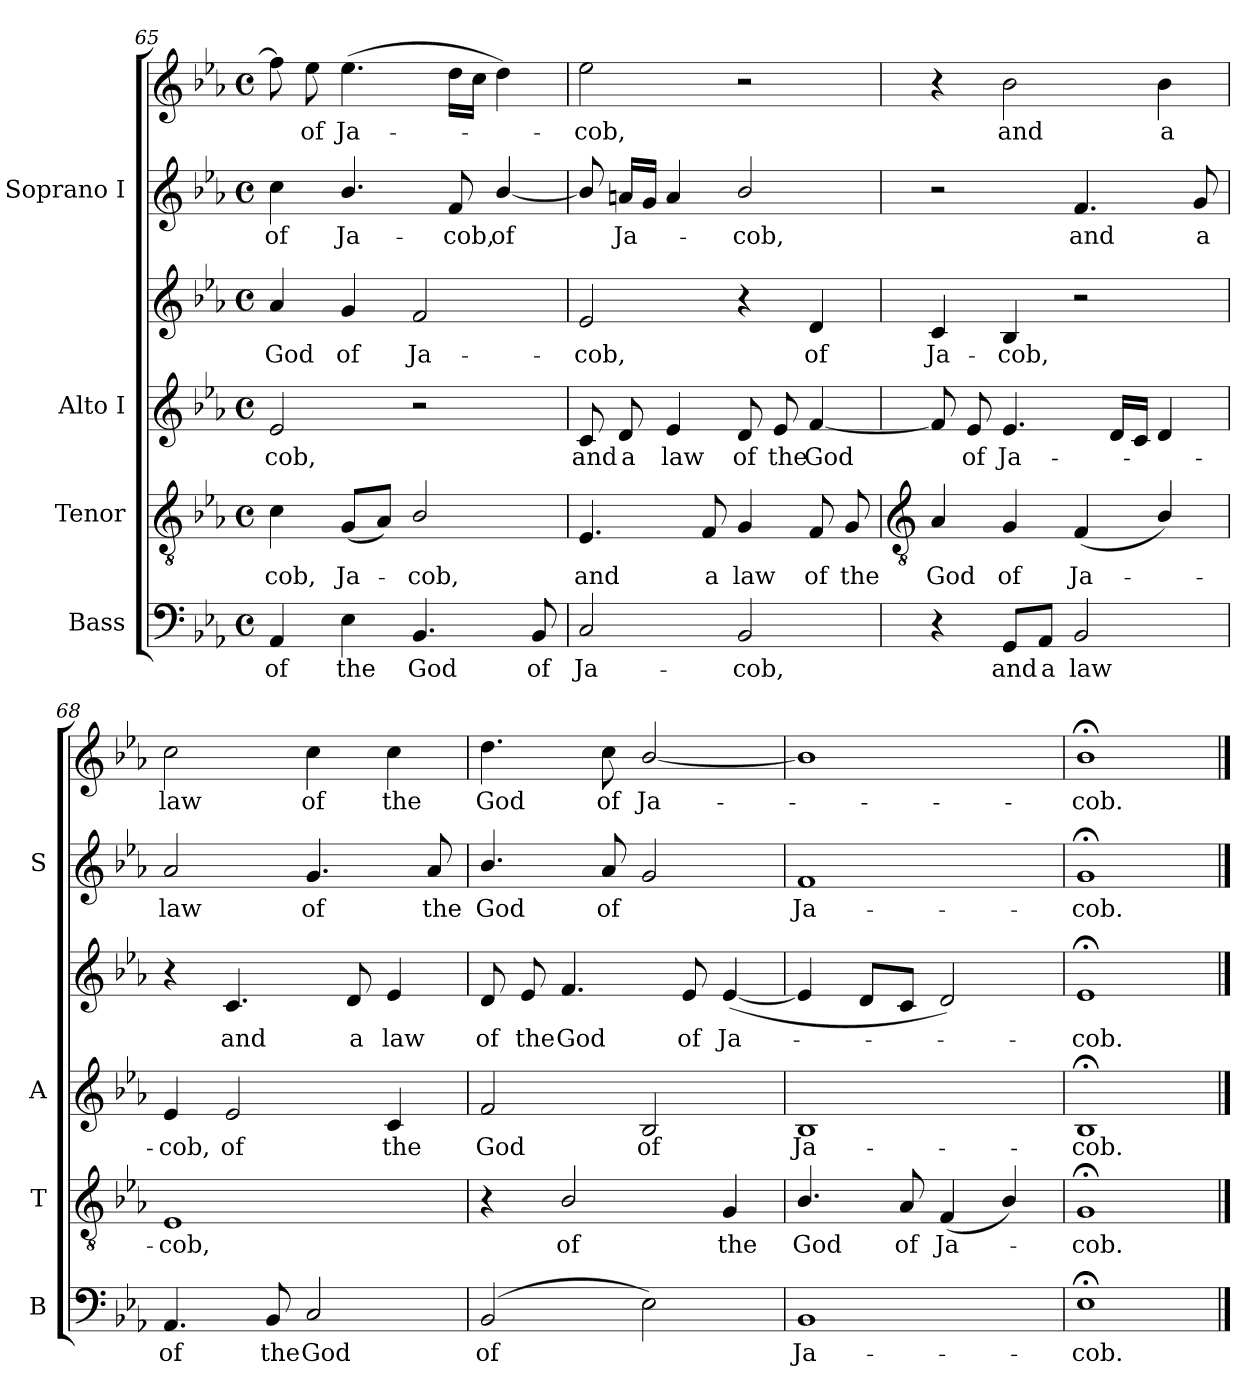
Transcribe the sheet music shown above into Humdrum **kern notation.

**kern	**text	**kern	**text	**kern	**text	**kern	**text	**kern	**text	**kern	**text
*part4	*part4	*part3	*part3	*part2	*part2	*part2	*part2	*part1	*part1	*part1	*part1
*staff6	*staff6	*staff5	*staff5	*staff4	*staff4	*staff3	*staff3	*staff2	*staff2	*staff1	*staff1
*I"Bass	*	*I"Tenor	*	*I"Alto I	*	*	*	*I"Soprano I	*	*	*
*I'B	*	*I'T	*	*I'A	*	*	*	*I'S	*	*	*
*clefF4	*	*clefGv2	*	*clefG2	*	*clefG2	*	*clefG2	*	*clefG2	*
*k[b-e-a-]	*	*k[b-e-a-]	*	*k[b-e-a-]	*	*k[b-e-a-]	*	*k[b-e-a-]	*	*k[b-e-a-]	*
*E-:	*	*E-:	*	*E-:	*	*E-:	*	*E-:	*	*E-:	*
*M4/4	*	*M4/4	*	*M4/4	*	*M4/4	*	*M4/4	*	*M4/4	*
*met(c)	*	*met(c)	*	*met(c)	*	*met(c)	*	*met(c)	*	*met(c)	*
=65	=65	=65	=65	=65	=65	=65	=65	=65	=65	=65	=65
!	!LO:LY:b	!	!LO:LY:b	!	!LO:LY:b	!	!LO:LY:b	!	!LO:LY:b	!	!
4AA-	of	4c	-cob,	2e-	-cob,	4a-	-God	4cc	of	8ff]	.
!	!	!	!	!	!	!	!	!	!	!	!LO:LY:b
.	.	.	.	.	.	.	.	.	.	8ee-	of
!	!LO:LY:b	!	!LO:LY:b	!	!	!	!LO:LY:b	!	!LO:LY:b	!	!LO:LY:b
4E-	the	(<8GL	Ja-	.	.	4g	of	4.b-/	Ja-	(>4.ee-	Ja-
.	.	8A-J)	.	.	.	.	.	.	.	.	.
!	!LO:LY:b	!	!LO:LY:b	!	!	!	!LO:LY:b	!	!	!	!
4.BB-	God	2B-/	cob,	2r	.	2f	Ja-	.	.	.	.
!	!	!	!	!	!	!	!	!	!LO:LY:b	!	!
.	.	.	.	.	.	.	.	8f	-cob,	16ddLL	.
.	.	.	.	.	.	.	.	.	.	16ccJJ	.
!	!	!	!	!	!	!	!	!	!LO:LY:b	!	!
.	.	.	.	.	.	.	.	[4b-/	of	4dd)	.
!	!LO:LY:b	!	!	!	!	!	!	!	!	!	!
8BB-	of	.	.	.	.	.	.	.	.	.	.
=66	=66	=66	=66	=66	=66	=66	=66	=66	=66	=66	=66
!	!LO:LY:b	!	!LO:LY:b	!	!LO:LY:b	!	!LO:LY:b	!	!	!	!LO:LY:b
2C	Ja-	4.E-	and	8c	and	2e-	cob,	8b-/]	.	2ee-	cob,
!	!	!	!	!	!LO:LY:b	!	!	!	!LO:LY:b	!	!
.	.	.	.	8d	a	.	.	16anLL	Ja-	.	.
.	.	.	.	.	.	.	.	16gJJ	.	.	.
!	!	!	!	!	!LO:LY:b	!	!	!	!	!	!
.	.	.	.	4e-	law	.	.	4a	.	.	.
!	!	!	!LO:LY:b	!	!	!	!	!	!	!	!
.	.	8F	a	.	.	.	.	.	.	.	.
!	!LO:LY:b	!	!LO:LY:b	!	!LO:LY:b	!	!	!	!LO:LY:b	!	!
2BB-	-cob,	4G	law	8d	of	4r	.	2b-/	cob,	2r	.
!	!	!	!	!	!LO:LY:b	!	!	!	!	!	!
.	.	.	.	8e-	the	.	.	.	.	.	.
!	!	!	!LO:LY:b	!	!LO:LY:b	!	!LO:LY:b	!	!	!	!
.	.	8F	of	[4f	God	4d	of	.	.	.	.
!	!	!	!LO:LY:b	!	!	!	!	!	!	!	!
.	.	8G	the	.	.	.	.	.	.	.	.
!!LO:LB:g=z
=67	=67	=67	=67	=67	=67	=67	=67	=67	=67	=67	=67
*	*	*clefGv2	*	*	*	*	*	*	*	*	*
!	!	!	!LO:LY:b	!	!	!	!LO:LY:b	!	!	!	!
4r	.	4A-	God	8f]	.	4c	Ja-	2r	.	4r	.
!	!	!	!	!	!LO:LY:b	!	!	!	!	!	!
.	.	.	.	8e-	of	.	.	.	.	.	.
!	!LO:LY:b	!	!LO:LY:b	!	!LO:LY:b	!	!LO:LY:b	!	!	!	!LO:LY:b
8GG/L	and	4G	of	4.e-	Ja-	4B-	-cob,	.	.	2b-	and
!	!LO:LY:b	!	!	!	!	!	!	!	!	!	!
8AA-/J	a	.	.	.	.	.	.	.	.	.	.
!	!LO:LY:b	!	!LO:LY:b	!	!	!	!	!	!LO:LY:b	!	!
2BB-	law	(<4F	Ja-	.	.	2r	.	4.f	and	.	.
.	.	.	.	16dLL	.	.	.	.	.	.	.
.	.	.	.	16cJJ	.	.	.	.	.	.	.
!	!	!	!	!	!	!	!	!	!	!	!LO:LY:b
.	.	4B-/)	.	4d	.	.	.	.	.	4b-	a
!	!	!	!	!	!	!	!	!	!LO:LY:b	!	!
.	.	.	.	.	.	.	.	8g	a	.	.
=68	=68	=68	=68	=68	=68	=68	=68	=68	=68	=68	=68
!	!LO:LY:b	!	!LO:LY:b	!	!LO:LY:b	!	!	!	!LO:LY:b	!	!LO:LY:b
4.AA-	of	1E-	cob,	4e-	cob,	4r	.	2a-	law	2cc	law
!	!	!	!	!	!LO:LY:b	!	!LO:LY:b	!	!	!	!
.	.	.	.	2e-	of	4.c	and	.	.	.	.
!	!LO:LY:b	!	!	!	!	!	!	!	!	!	!
8BB-	the	.	.	.	.	.	.	.	.	.	.
!	!LO:LY:b	!	!	!	!	!	!	!	!LO:LY:b	!	!LO:LY:b
2C	God	.	.	.	.	.	.	4.g	of	4cc	of
!	!	!	!	!	!	!	!LO:LY:b	!	!	!	!
.	.	.	.	.	.	8d	a	.	.	.	.
!	!	!	!	!	!LO:LY:b	!	!LO:LY:b	!	!	!	!LO:LY:b
.	.	.	.	4c	the	4e-	law	.	.	4cc	the
!	!	!	!	!	!	!	!	!	!LO:LY:b	!	!
.	.	.	.	.	.	.	.	8a-	the	.	.
=69	=69	=69	=69	=69	=69	=69	=69	=69	=69	=69	=69
!	!LO:LY:b	!	!	!	!LO:LY:b	!	!LO:LY:b	!	!LO:LY:b	!	!LO:LY:b
(<2BB-	of	4r	.	2f	God	8d	of	4.b-/	God	4.dd	God
!	!	!	!	!	!	!	!LO:LY:b	!	!	!	!
.	.	.	.	.	.	8e-	the	.	.	.	.
!	!	!	!LO:LY:b	!	!	!	!LO:LY:b	!	!	!	!
.	.	2B-/	of	.	.	4.f	God	.	.	.	.
!	!	!	!	!	!	!	!	!	!LO:LY:b	!	!LO:LY:b
.	.	.	.	.	.	.	.	8a-L	of	8cc	of
!	!	!	!	!	!LO:LY:b	!	!	!	!	!	!LO:LY:b
2E-)	.	.	.	2B-	of	.	.	2g	.	[2b-/	Ja-
!	!	!	!	!	!	!	!LO:LY:b	!	!	!	!
.	.	.	.	.	.	8e-	of	.	.	.	.
!	!	!	!LO:LY:b	!	!	!	!LO:LY:b	!	!	!	!
.	.	4G	the	.	.	(<[4e-	Ja-	.	.	.	.
=70	=70	=70	=70	=70	=70	=70	=70	=70	=70	=70	=70
!	!LO:LY:b	!	!LO:LY:b	!	!LO:LY:b	!	!	!	!LO:LY:b	!	!
1BB-	Ja-	4.B-/	God	1B-	Ja-	4e-]	.	1f	Ja-	1b-/]	.
.	.	.	.	.	.	8dL	.	.	.	.	.
!	!	!	!LO:LY:b	!	!	!	!	!	!	!	!
.	.	8A-	of	.	.	8cJ	.	.	.	.	.
!	!	!	!LO:LY:b	!	!	!	!	!	!	!	!
.	.	(<4F	Ja-	.	.	2d)	.	.	.	.	.
.	.	4B-/)	.	.	.	.	.	.	.	.	.
=71	=71	=71	=71	=71	=71	=71	=71	=71	=71	=71	=71
!	!LO:LY:b	!	!LO:LY:b	!	!LO:LY:b	!	!LO:LY:b	!	!LO:LY:b	!	!LO:LY:b
1E-;<	-cob.	1G;<	cob.	1B-;<	cob.	1e-;<	-cob.	1g;<	cob.	1b-;<	-cob.
==	==	==	==	==	==	==	==	==	==	==	==
*-	*-	*-	*-	*-	*-	*-	*-	*-	*-	*-	*-
